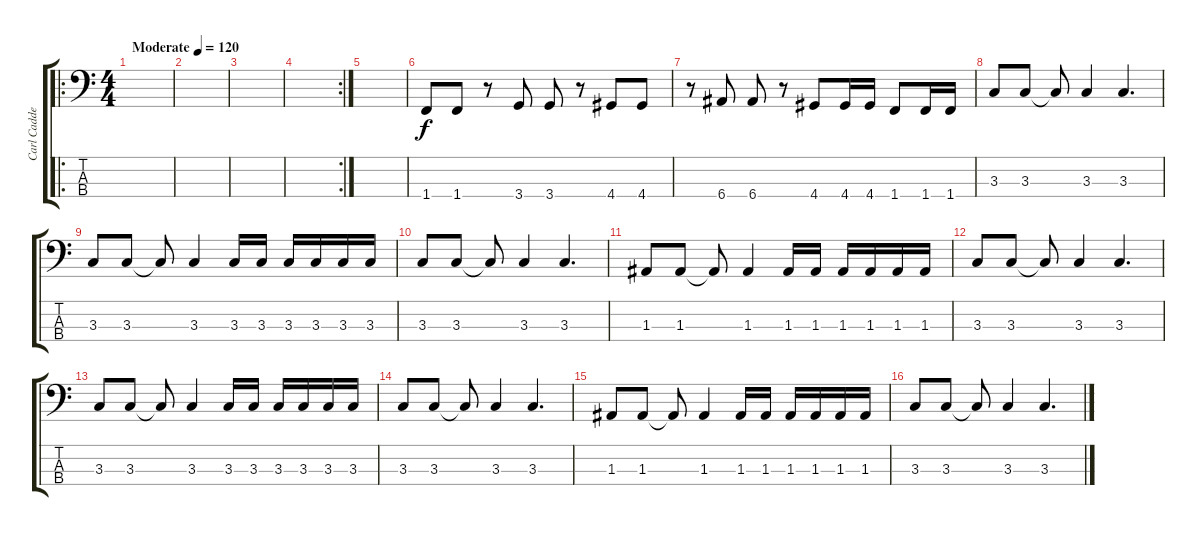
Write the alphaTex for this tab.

\track ("Carl Cadden-James" "Carl Cadde") {instrument electricbassfinger}
\staff {score tabs}
\tuning (G2 D2 A1 E1) {hide}
\ro
\ts (4 4)
\tempo (120 "Moderate")
\clef f4
\ks c
|
|
|
\rc 2
|
|
1.4.8 1.4.8 r.8 3.4.8 3.4.8 r.8 4.4.8 4.4.8 |
r.8 6.4.8 6.4.8 r.8 4.4.8 4.4.16 4.4.16 1.4.8 1.4.16 1.4.16 |
3.3.8 3.3.8 3.3{t}.8 3.3.4 3.3.4{d} |
3.3.8 3.3.8 3.3{t}.8 3.3.4 3.3.16 3.3.16 3.3.16 3.3.16 3.3.16 3.3.16 |
3.3.8 3.3.8 3.3{t}.8 3.3.4 3.3.4{d} |
1.3.8 1.3.8 1.3{t}.8 1.3.4 1.3.16 1.3.16 1.3.16 1.3.16 1.3.16 1.3.16 |
3.3.8 3.3.8 3.3{t}.8 3.3.4 3.3.4{d} |
3.3.8 3.3.8 3.3{t}.8 3.3.4 3.3.16 3.3.16 3.3.16 3.3.16 3.3.16 3.3.16 |
3.3.8 3.3.8 3.3{t}.8 3.3.4 3.3.4{d} |
1.3.8 1.3.8 1.3{t}.8 1.3.4 1.3.16 1.3.16 1.3.16 1.3.16 1.3.16 1.3.16 |
3.3.8 3.3.8 3.3{t}.8 3.3.4 3.3.4{d}
